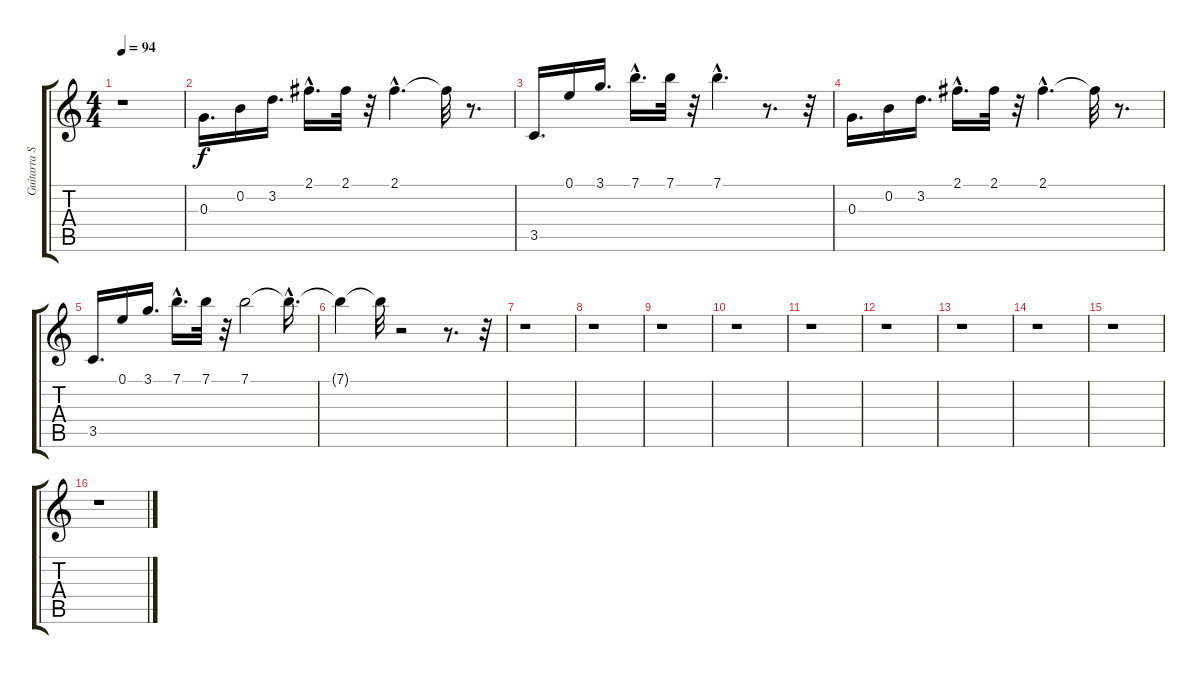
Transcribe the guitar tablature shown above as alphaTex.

\track ("Guitarra Sintetizada" "Guitarra S") {instrument acousticguitarnylon}
\staff {score tabs}
\tuning (E4 B3 G3 D3 A2 E2) {hide}
\ts (4 4)
\tempo 94
\clef g2
\ks c
r.1{dy f instrument acousticguitarnylon} |
0.3.16{d} 0.2.16 3.2.16{d} 2.1{hac}.16{d} 2.1.32 r.32 2.1{hac}.4{d} 2.1{t}.32 r.8{d} |
3.5.16{d} 0.1.16 3.1.16{d} 7.1{hac}.16{d} 7.1.32 r.32 7.1{hac}.4{d} r.8{d} r.32 |
0.3.16{d} 0.2.16 3.2.16{d} 2.1{hac}.16{d} 2.1.32 r.32 2.1{hac}.4{d} 2.1{t}.32 r.8{d} |
3.5.16{d} 0.1.16 3.1.16{d} 7.1{hac}.16{d} 7.1.32 r.32 7.1.2 7.1{hac t}.16{d} |
7.1{t}.4 7.1{t}.32 r.2 r.8{d} r.32 |
r.1 |
r.1 |
r.1 |
r.1 |
r.1 |
r.1 |
r.1 |
r.1 |
r.1 |
r.1
